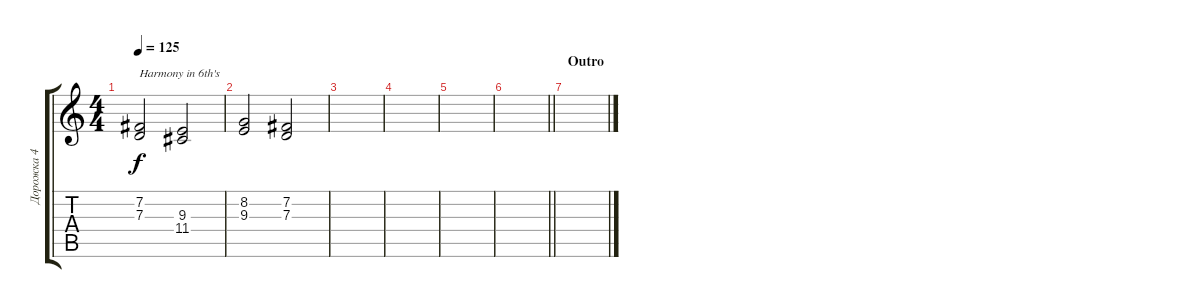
\track ("Дорожка 4" "Дорожка 4") {instrument altosax}
\staff {score tabs}
\tuning (E4 B3 G3 D3 A2 E2) {hide}
\ts (4 4)
\tempo 125
\clef g2
\ks c
(7.2 7.3).2{txt "Harmony in 6th's" dy f} (9.3 11.4).2 |
(8.2 9.3).2 (7.2 7.3).2 |
|
|
|
\barLineRight lightlight
|
\section ("" "Outro")
